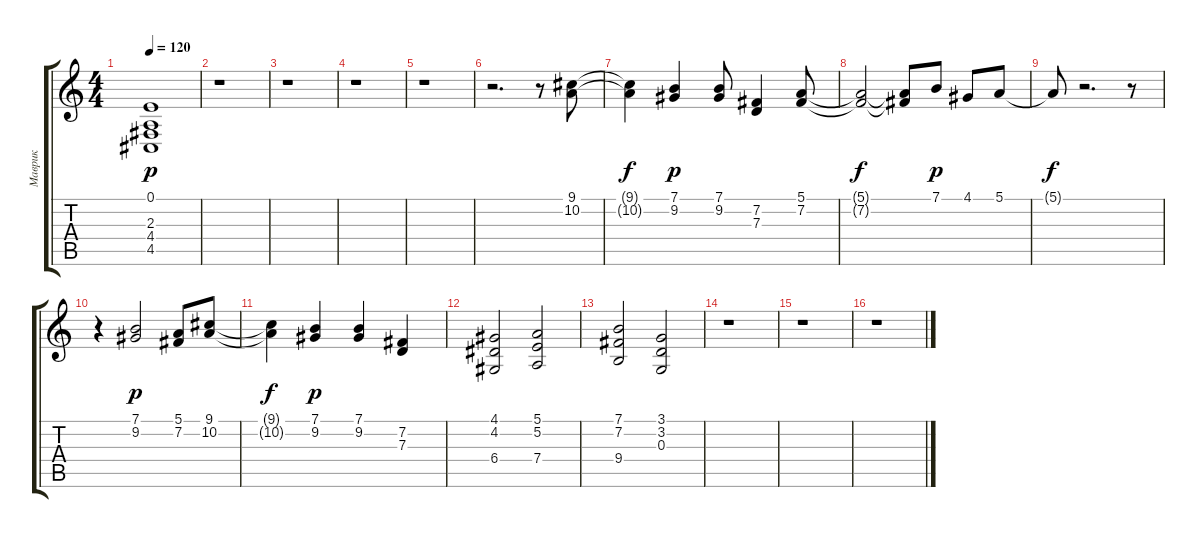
\track ("Маврик" "Маврик") {instrument synthstrings1}
\staff {score tabs}
\tuning (E4 B3 G3 D3 A2 E2) {hide}
\ts (4 4)
\tempo 120
\clef g2
\ks c
(0.1 2.3 4.4 4.5).1{dy p} |
r.1 |
r.1 |
r.1 |
r.1 |
r.2{d} r.8 (9.1 10.2).8 |
(9.1{t} 10.2{t}).4{dy f} (7.1 9.2).4{dy p} (7.1 9.2).8 (7.2 7.3).4 (5.1 7.2).8 |
(5.1{t} 7.2{t}).2{dy f} (5.1{t} 7.2{t}).8 7.1.8{dy p} 4.1.8 5.1.8 |
5.1{t}.8{dy f} r.2{d} r.8 |
r.4 (7.1 9.2).2{dy p} (5.1 7.2).8 (9.1 10.2).8 |
(9.1{t} 10.2{t}).4{dy f} (7.1 9.2).4{dy p} (7.1 9.2).4 (7.2 7.3).4 |
(4.1 4.2 6.4).2 (5.1 5.2 7.4).2 |
(7.1 7.2 9.4).2 (3.1 3.2 0.3).2 |
r.1 |
r.1 |
r.1
